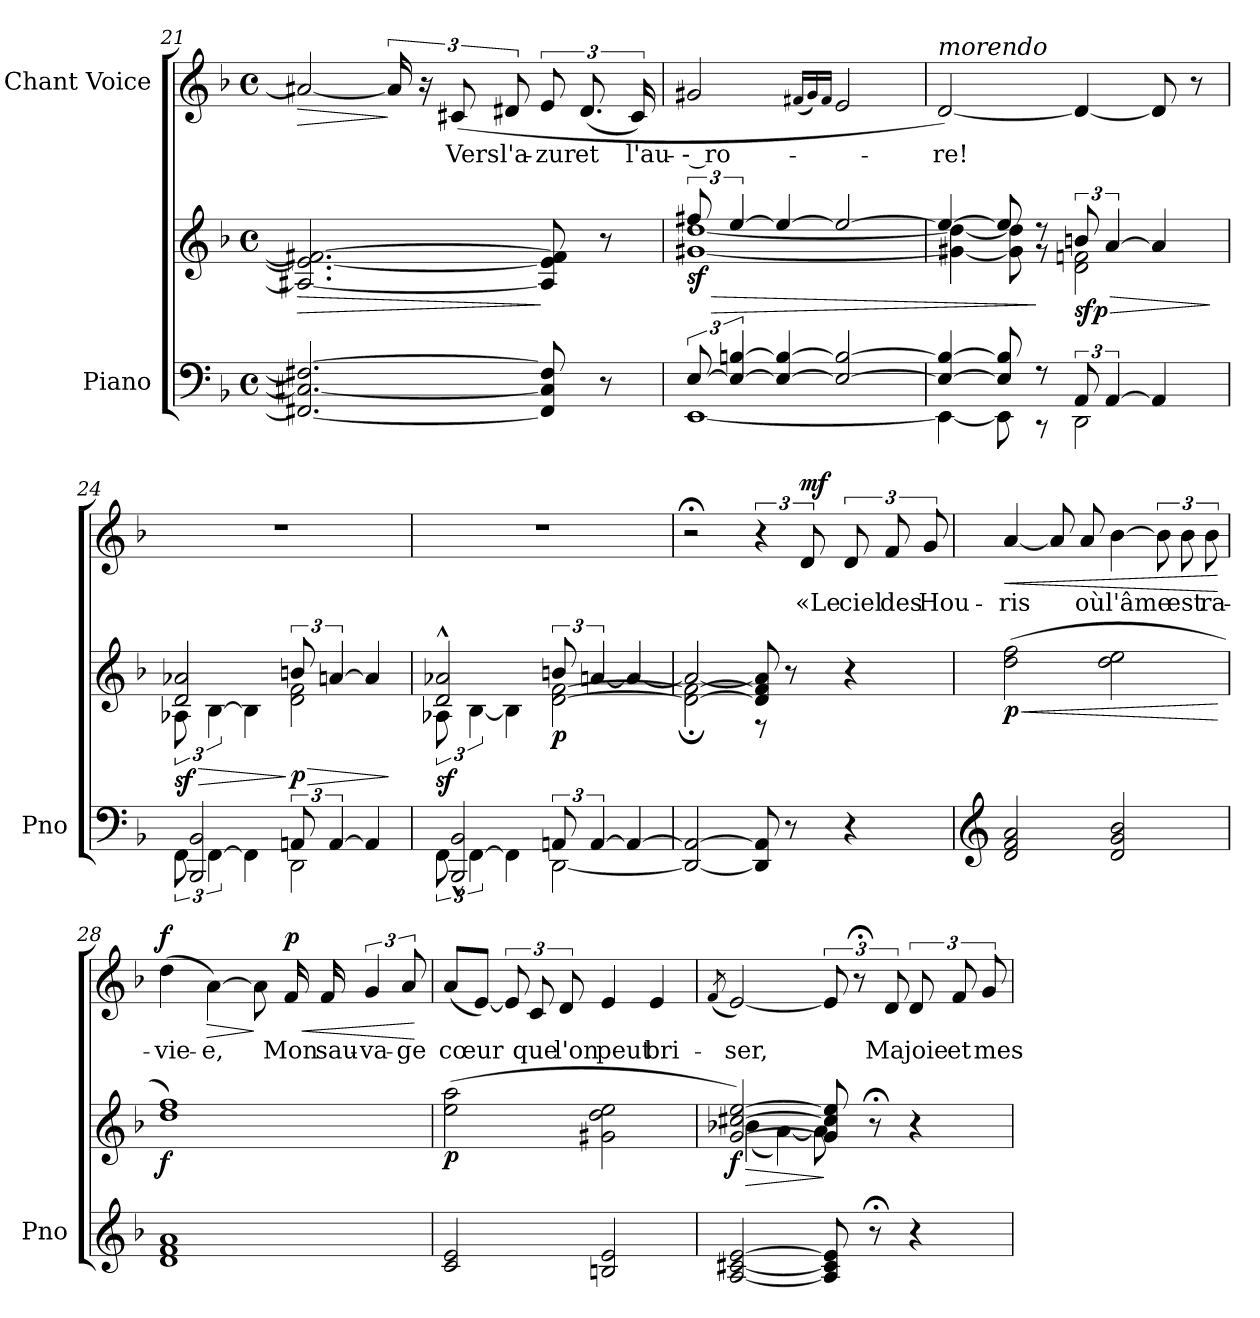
**kern	**kern	**dynam	**kern	**text	**dynam
*part2	*part2	*part2	*part1	*part1	*part1
*staff3	*staff2	*staff2/3	*staff1	*staff1	*staff1
*I"Piano	*	*	*I"Chant Voice	*	*
*I'Pno	*	*	*	*	*
*clefF4	*clefG2	*	*clefG2	*	*
*k[b-]	*k[b-]	*	*k[b-]	*	*
*M4/4	*M4/4	*	*M4/4	*	*
*met(c)	*met(c)	*	*met(c)	*	*
=21	=21	=21	=21	=21	=21
!	!	!LO:HP:b	!	!	!LO:HP:b
2.FF#X/_ 2.C#X/_ 2.F#X/_	2.A#X/_ 2.e/_ 2.f#X/_	>	2a#X/_	.	>
.	.	.	24a#/]	.	]
.	.	.	24r	.	.
.	.	.	(12c#X/	Vers	.
.	.	.	12d#X/	l'a-	.
8FF#/] 8C#/] 8F#/]	8A#/] 8e/] 8f#/]	]	12e/	-zur	.
.	.	.	(12.d#/	et	.
8r	8r	.	.	.	.
.	.	.	24c#/)	l'au-	.
=22	=22	=22	=22	=22	=22
*^	*	*	*	*	*
!	!	!	!LO:HP:b	!	!	!
*	*	*^	*	*	*	*
!	!	!	!	!LO:DY:n=1:b	!	!	!
[<12E/	[1EE	12ff#X/	[1g#X [1dd	> sf	2g#X/	-- ro-	.
6E/_ [6Bn/	.	[6ee/	.	.	.	.	.
4E/_ 4B/_	.	4ee/_	.	.	.	.	.
.	.	.	.	.	(16qf#X/LL	.	.
.	.	.	.	.	16qg#/)	.	.
.	.	.	.	.	16qf#/JJ	.	.
2E/_ 2B/_	.	2ee/_	.	.	2e/	.	.
=23	=23	=23	=23	=23	=23	=23	=23
!	!	!	!	!	!LO:TX:i:t=morendo	!	!
4E/_ 4Bn/_	4EE\_	4ee/_	4g#X\_ 4dd\_	.	[2d/)	-re!	.
8E/] 8B/]	8EE\]	8ee/]	8g#\] 8dd\]	.	.	.	.
8r	8r	8r	8r	]	.	.	.
!	!	!	!	!LO:HP:b	!	!	!
!	!	!	!	!LO:DY:n=1:b	!	!	!
!	!	!	!	!LO:DY:n=2:b	!	!	!
12AA/	2DD\	12bn/	2d\ 2fn\	> sf p	4d/_	.	.
[6AA/	.	[6a/	.	.	.	.	.
4AA/]	.	4a/]	.	.	8d/]	.	.
.	.	.	.	.	8r	.	.
*v	*v	*	*	*	*	*	*
*	*v	*v	*	*	*	*
.	.	]	.	.	.
=24	=24	=24	=24	=24	=24
*^	*	*	*	*	*
!	!	!	!LO:HP:b	!	!	!
*	*	*^	*	*	*	*
!	!	!	!	!LO:DY:n=1:b	!	!	!
12FF\	2BBB-/ 2BB-/	12A-X\	2d/ 2a-X/	> sf	1r	.	.
[6FF\	.	[6B-\	.	.	.	.	.
4FF\]	.	4B-\]	.	.	.	.	.
!	!	!	!	!LO:HP:n=1:b	!	!	!
!	!	!	!	!LO:DY:n=2:b	!	!	!
12AAn/	2DD\	12bn/	2d\ 2f\	] > p	.	.	.
[6AA/	.	[6an/	.	.	.	.	.
4AA/]	.	4a/]	.	.	.	.	.
*v	*v	*	*	*	*	*	*
*	*v	*v	*	*	*	*
.	.	]	.	.	.
=25	=25	=25	=25	=25	=25
*^	*^	*	*	*	*
!	!	!	!	!LO:DY:b	!	!	!
12FF\	2BBB-/^^ 2BB-/^^	2d/^^ 2a-X/^^	12A-X\	sf	1r	.	.
[6FF\	.	.	[6B-\	.	.	.	.
4FF\]	.	.	4B-\]	.	.	.	.
!	!	!	!	!LO:DY:b	!	!	!
12AAn/	[2DD\	[2d\ [2f\	12bn/	p	.	.	.
[6AA/	.	.	[6an/	.	.	.	.
4AA/_	.	.	4a/_	.	.	.	.
*v	*v	*	*	*	*	*	*
=26	=26	=26	=26	=26	=26	=26
2DD/_ 2AA/_	2d\_ 2f\_	2a;</_	.	2r;<	.	.
8DD/] 8AA/]	8d/] 8f/] 8a/]	8r	.	6r	.	.
8r	8r	8ryy	.	.	.	.
!	!	!	!	!	!	!LO:DY:a
.	.	.	.	12d/	«Le	mf
4r	4r	4ryy	.	12d/	ciel	.
.	.	.	.	12f/	des	.
.	.	.	.	12g/	Hou-	.
*	*v	*v	*	*	*	*
=27	=27	=27	=27	=27	=27
*clefG2	*	*	*	*	*
!	!	!LO:HP:b	!	!	!LO:HP:b
!	!	!LO:DY:n=1:b	!	!	!
2d/ 2f/ 2a/	(>2dd\ 2ff\	< p	[4a/	-ris	<
.	.	.	8a/]	.	.
.	.	.	8a/	où	.
2d/ 2g/ 2b-/	2dd\ 2ee\	.	[4b-\	l'âme	.
.	.	.	12b-\]	.	.
.	.	.	12b-\	est	.
.	.	.	12b-\	ra-	.
.	.	[	.	.	[
=28	=28	=28	=28	=28	=28
!	!	!LO:DY:b	!	!	!LO:DY:a
1d 1f 1a	1dd 1ff)	f	(4dd\	-vie-	f
!	!	!	!	!	!LO:HP:b
.	.	.	[>4a\)	-e,	>
.	.	.	8a\]	.	]
!	!	!	!	!	!LO:HP:b
!	!	!	!	!	!LO:DY:n=1:a
.	.	.	16f/	Mon	< p
.	.	.	16f/	sau-	.
.	.	.	6g/	-va-	.
.	.	.	12a/	-ge	.
.	.	.	.	.	[
=29	=29	=29	=29	=29	=29
!	!	!LO:DY:b	!	!	!
2c/ 2e/	(2ee\ 2aa\	p	(8a/L	cœur	.
.	.	.	[8e/J)	.	.
.	.	.	12e/]	.	.
.	.	.	12c/	que	.
.	.	.	12d/	l'on	.
2Bn/ 2e/	2g#X\ 2dd\ 2ee\	.	4e/	peut	.
.	.	.	4e/	bri-	.
=30	=30	=30	=30	=30	=30
.	.	.	(8qf/	.	.
!	!	!LO:HP:b	!	!	!
*	*^	*	*	*	*
!	!	!	!LO:DY:n=1:b	!	!	!
[2A/ [2c#X/ [2e/	[<2g/ [2cc#X/ [2ee/)	(>4b-X\	> f	[2e/)	-ser,	.
.	.	[>4a\)	.	.	.	.
8A/] 8c#/] 8e/]	8g/] 8cc#/] 8ee/]	8a\]	]	12e/]	.	.
.	.	.	.	12r;<	.	.
8r;<	8r;<	8ryy	.	.	.	.
!	!	!	!	!	!	!LO:DY:a
!	!	!	!	!	!	!LO:DY:n=1:a
.	.	.	.	12d/	Ma	other-dynamics f
4r	4r	4ryy	.	12d/	joie	.
.	.	.	.	12f/	et	.
.	.	.	.	12g/	mes	.
*	*v	*v	*	*	*	*
=	=	=	=	=	=
*-	*-	*-	*-	*-	*-
